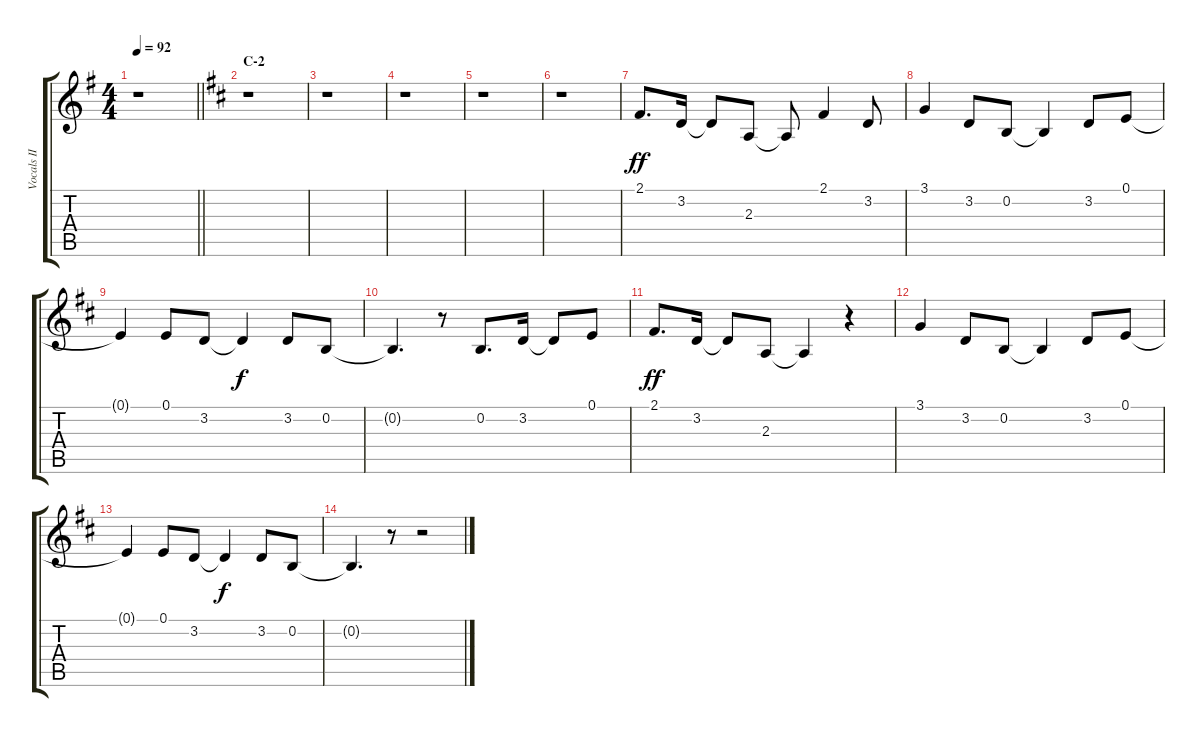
\track ("Vocals II" "Vocals II") {instrument voiceoohs}
\staff {score tabs}
\tuning (E4 B3 G3 D3 A2 E2) {hide}
\ts (4 4)
\tempo 92
\clef g2
\barLineRight lightlight
\ks g
r.1{dy ff} |
\section ("" "C-2")
\ks d
r.1 |
r.1 |
r.1 |
r.1 |
r.1 |
2.1.8{d} 3.2.16 3.2{t}.8 2.3.8 2.3{t}.8 2.1.4 3.2.8 |
3.1.4 3.2.8 0.2.8 0.2{t}.4 3.2.8 0.1.8 |
0.1{t}.4 0.1.8 3.2.8 3.2{t}.4{dy f} 3.2.8 0.2.8 |
0.2{t}.4{d} r.8 0.2.8{d} 3.2.16 3.2{t}.8 0.1.8 |
2.1.8{d dy ff} 3.2.16 3.2{t}.8 2.3.8 2.3{t}.4 r.4 |
3.1.4 3.2.8 0.2.8 0.2{t}.4 3.2.8 0.1.8 |
0.1{t}.4 0.1.8 3.2.8 3.2{t}.4{dy f} 3.2.8 0.2.8 |
0.2{t}.4{d} r.8 r.2
